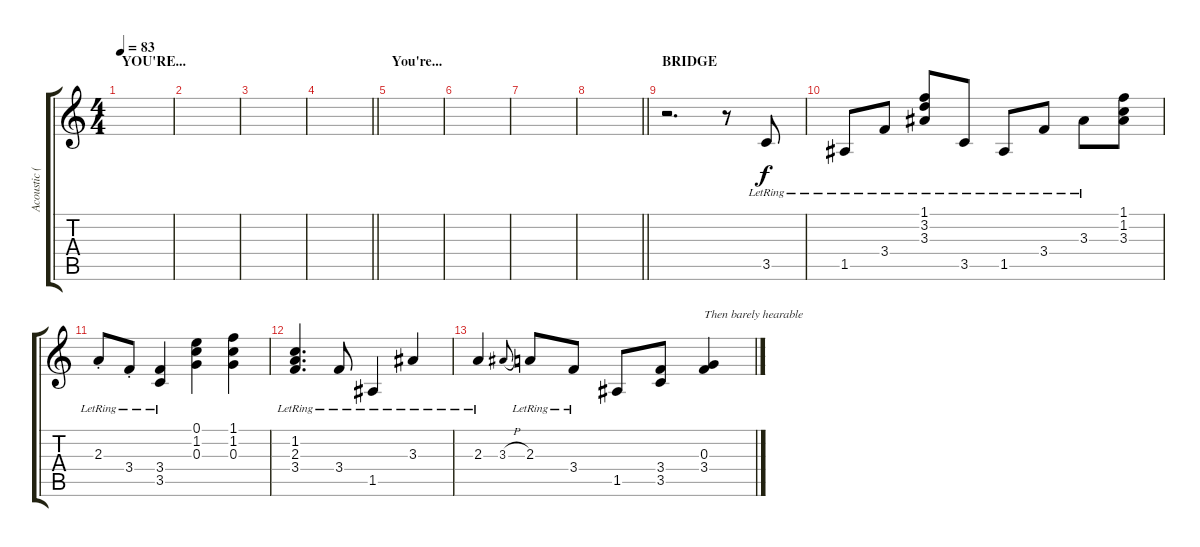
\track ("Acoustic (Perkins)" "Acoustic (") {instrument acousticguitarsteel}
\staff {score tabs}
\tuning (E4 B3 G3 D3 A2 E2) {hide}
\ts (4 4)
\section ("" "YOU'RE...")
\tempo 83
\clef g2
\ks c
|
|
|
\barLineRight lightlight
|
\section ("" "You're...")
|
|
|
\barLineRight lightlight
|
\section ("" "BRIDGE")
r.2{d} r.8 3.5{lr}.8{dy f} |
1.5{lr}.8 3.4{lr}.8 (1.1{lr} 3.2{lr} 3.3{lr}).8 3.5{lr}.8 1.5{lr}.8 3.4{lr}.8 3.3{lr}.8 (1.1 1.2 3.3).8 |
2.3{st lr}.8 3.4{st lr}.8 (3.4{lr} 3.5{lr}).4 (0.1 1.2 0.3).4 (1.1 1.2 0.3).4 |
(1.2{lr} 2.3{lr} 3.4{lr}).4{d} 3.4{lr}.8 1.5{lr}.4 3.3{lr}.4 |
2.3{lr}.4 3.3{h}.8{gr onbeat} 2.3{lr}.8 3.4{lr}.8 1.5.8 (3.4 3.5).8 (0.3 3.4).4{txt "Then barely hearable"}
